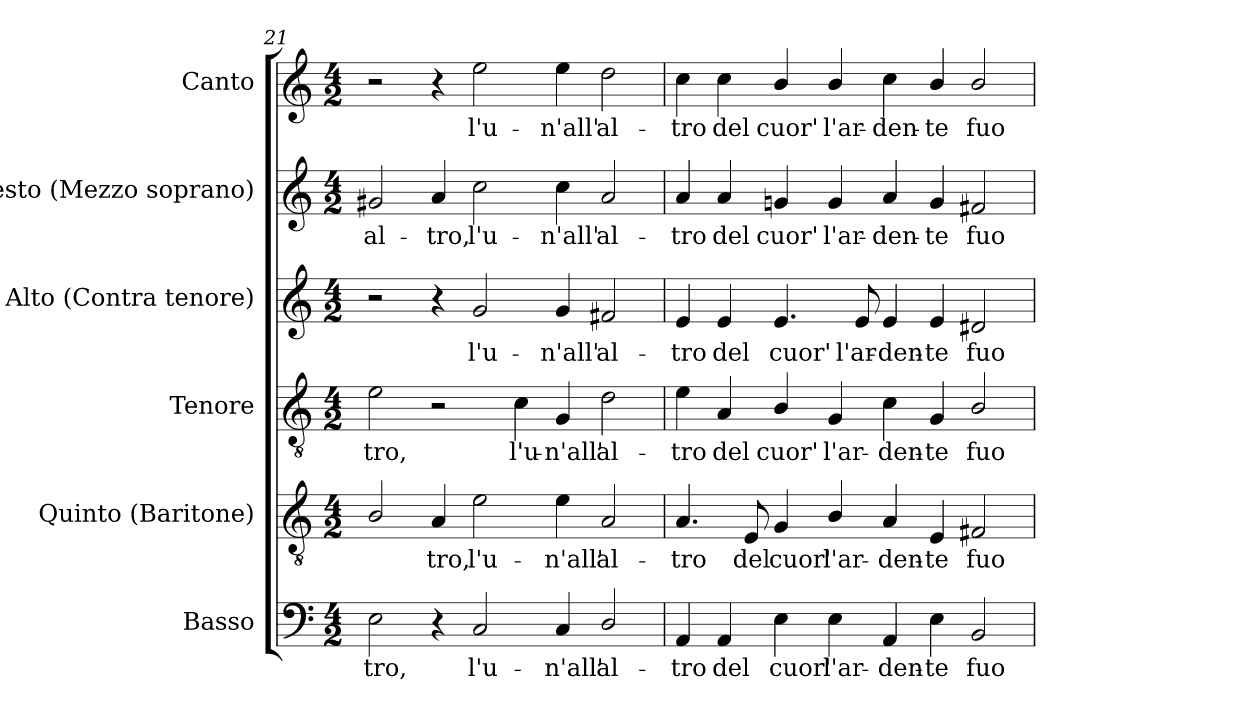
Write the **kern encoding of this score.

**kern	**text	**kern	**text	**kern	**text	**kern	**text	**kern	**text	**kern	**text
*part6	*part6	*part5	*part5	*part4	*part4	*part3	*part3	*part2	*part2	*part1	*part1
*staff6	*staff6	*staff5	*staff5	*staff4	*staff4	*staff3	*staff3	*staff2	*staff2	*staff1	*staff1
*I"Basso	*	*I"Quinto (Baritone)	*	*I"Tenore	*	*I"Alto (Contra tenore)	*	*I"Sesto (Mezzo soprano)	*	*I"Canto	*
*I'B.	*	*	*	*I'T.	*	*I'A.	*	*	*	*I'C.	*
!!LO:LB:g=z
*clefF4	*	*clefGv2	*	*clefGv2	*	*clefG2	*	*clefG2	*	*clefG2	*
*	*	*ITrd7c12	*	*ITrd7c12	*	*	*	*	*	*	*
*k[]	*	*k[]	*	*k[]	*	*k[]	*	*k[]	*	*k[]	*
*M4/2	*	*M4/2	*	*M4/2	*	*M4/2	*	*M4/2	*	*M4/2	*
=21	=21	=21	=21	=21	=21	=21	=21	=21	=21	=21	=21
!	!LO:LY:b:color=#000000	!	!	!	!	!	!	!	!	!	!
!	!	!	!	!	!LO:LY:b:color=#000000	!	!	!	!	!	!
!	!	!	!	!	!	!	!	!	!LO:LY:b:color=#000000	!	!
2Ei\	-tro,	2BBi/	.	2Ei\	-tro,	2r	.	2g#Xi/	al-	2r	.
!	!	!	!LO:LY:b:color=#000000	!	!	!	!	!	!	!	!
!	!	!	!	!	!	!	!	!	!LO:LY:b:color=#000000	!	!
4r	.	4AAi/	-tro,	2r	.	4r	.	4ai/	-tro,	4r	.
!	!LO:LY:b:color=#000000	!	!	!	!	!	!	!	!	!	!
!	!	!	!LO:LY:b:color=#000000	!	!	!	!	!	!	!	!
!	!	!	!	!	!	!	!LO:LY:b:color=#000000	!	!	!	!
!	!	!	!	!	!	!	!	!	!LO:LY:b:color=#000000	!	!
!	!	!	!	!	!	!	!	!	!	!	!LO:LY:b:color=#000000
2Ci/	l'u-	2Ei\	l'u-	.	.	2gi/	l'u-	2cci\	l'u-	2eei\	l'u-
!	!	!	!	!	!LO:LY:b:color=#000000	!	!	!	!	!	!
.	.	.	.	4Ci\	l'u-	.	.	.	.	.	.
!	!LO:LY:b:color=#000000	!	!	!	!	!	!	!	!	!	!
!	!	!	!LO:LY:b:color=#000000	!	!	!	!	!	!	!	!
!	!	!	!	!	!LO:LY:b:color=#000000	!	!	!	!	!	!
!	!	!	!	!	!	!	!LO:LY:b:color=#000000	!	!	!	!
!	!	!	!	!	!	!	!	!	!LO:LY:b:color=#000000	!	!
!	!	!	!	!	!	!	!	!	!	!	!LO:LY:b:color=#000000
4Ci/	-n'all'	4Ei\	-n'all'	4GGi/	-n'all'	4gi/	-n'all'	4cci\	-n'all'	4eei\	-n'all'
!	!LO:LY:b:color=#000000	!	!	!	!	!	!	!	!	!	!
!	!	!	!LO:LY:b:color=#000000	!	!	!	!	!	!	!	!
!	!	!	!	!	!LO:LY:b:color=#000000	!	!	!	!	!	!
!	!	!	!	!	!	!	!LO:LY:b:color=#000000	!	!	!	!
!	!	!	!	!	!	!	!	!	!LO:LY:b:color=#000000	!	!
!	!	!	!	!	!	!	!	!	!	!	!LO:LY:b:color=#000000
2Di/	al-	2AAi/	al-	2Di\	al-	2f#Xi/	al-	2ai/	al-	2ddi\	al-
=22	=22	=22	=22	=22	=22	=22	=22	=22	=22	=22	=22
!	!LO:LY:b:color=#000000	!	!	!	!	!	!	!	!	!	!
!	!	!	!LO:LY:b:color=#000000	!	!	!	!	!	!	!	!
!	!	!	!	!	!LO:LY:b:color=#000000	!	!	!	!	!	!
!	!	!	!	!	!	!	!LO:LY:b:color=#000000	!	!	!	!
!	!	!	!	!	!	!	!	!	!LO:LY:b:color=#000000	!	!
!	!	!	!	!	!	!	!	!	!	!	!LO:LY:b:color=#000000
4AAi/	-tro	4.AAi/	-tro	4Ei\	-tro	4ei/	-tro	4ai/	-tro	4cci\	-tro
!	!LO:LY:b:color=#000000	!	!	!	!	!	!	!	!	!	!
!	!	!	!	!	!LO:LY:b:color=#000000	!	!	!	!	!	!
!	!	!	!	!	!	!	!LO:LY:b:color=#000000	!	!	!	!
!	!	!	!	!	!	!	!	!	!LO:LY:b:color=#000000	!	!
!	!	!	!	!	!	!	!	!	!	!	!LO:LY:b:color=#000000
4AAi/	del	.	.	4AAi/	del	4ei/	del	4ai/	del	4cci\	del
!	!	!	!LO:LY:b:color=#000000	!	!	!	!	!	!	!	!
.	.	8EEi/	del	.	.	.	.	.	.	.	.
!	!LO:LY:b:color=#000000	!	!	!	!	!	!	!	!	!	!
!	!	!	!LO:LY:b:color=#000000	!	!	!	!	!	!	!	!
!	!	!	!	!	!LO:LY:b:color=#000000	!	!	!	!	!	!
!	!	!	!	!	!	!	!LO:LY:b:color=#000000	!	!	!	!
!	!	!	!	!	!	!	!	!	!LO:LY:b:color=#000000	!	!
!	!	!	!	!	!	!	!	!	!	!	!LO:LY:b:color=#000000
4Ei\	cuor'	4GGi/	cuor'	4BBi/	cuor'	4.ei/	cuor'	4gni/	cuor'	4bi/	cuor'
!	!LO:LY:b:color=#000000	!	!	!	!	!	!	!	!	!	!
!	!	!	!LO:LY:b:color=#000000	!	!	!	!	!	!	!	!
!	!	!	!	!	!LO:LY:b:color=#000000	!	!	!	!	!	!
!	!	!	!	!	!	!	!	!	!LO:LY:b:color=#000000	!	!
!	!	!	!	!	!	!	!	!	!	!	!LO:LY:b:color=#000000
4Ei\	l'ar-	4BBi/	l'ar-	4GGi/	l'ar-	.	.	4gi/	l'ar-	4bi/	l'ar-
!	!	!	!	!	!	!	!LO:LY:b:color=#000000	!	!	!	!
.	.	.	.	.	.	8ei/	l'ar-	.	.	.	.
!	!LO:LY:b:color=#000000	!	!	!	!	!	!	!	!	!	!
!	!	!	!LO:LY:b:color=#000000	!	!	!	!	!	!	!	!
!	!	!	!	!	!LO:LY:b:color=#000000	!	!	!	!	!	!
!	!	!	!	!	!	!	!LO:LY:b:color=#000000	!	!	!	!
!	!	!	!	!	!	!	!	!	!LO:LY:b:color=#000000	!	!
!	!	!	!	!	!	!	!	!	!	!	!LO:LY:b:color=#000000
4AAi/	-den-	4AAi/	-den-	4Ci\	-den-	4ei/	-den-	4ai/	-den-	4cci\	-den-
!	!LO:LY:b:color=#000000	!	!	!	!	!	!	!	!	!	!
!	!	!	!LO:LY:b:color=#000000	!	!	!	!	!	!	!	!
!	!	!	!	!	!LO:LY:b:color=#000000	!	!	!	!	!	!
!	!	!	!	!	!	!	!LO:LY:b:color=#000000	!	!	!	!
!	!	!	!	!	!	!	!	!	!LO:LY:b:color=#000000	!	!
!	!	!	!	!	!	!	!	!	!	!	!LO:LY:b:color=#000000
4Ei\	-te	4EEi/	-te	4GGi/	-te	4ei/	-te	4gi/	-te	4bi/	-te
!	!LO:LY:b:color=#000000	!	!	!	!	!	!	!	!	!	!
!	!	!	!LO:LY:b:color=#000000	!	!	!	!	!	!	!	!
!	!	!	!	!	!LO:LY:b:color=#000000	!	!	!	!	!	!
!	!	!	!	!	!	!	!LO:LY:b:color=#000000	!	!	!	!
!	!	!	!	!	!	!	!	!	!LO:LY:b:color=#000000	!	!
!	!	!	!	!	!	!	!	!	!	!	!LO:LY:b:color=#000000
2BBi/	fuo-	2FF#Xi/	fuo-	2BBi/	fuo-	2d#Xi/	fuo-	2f#Xi/	fuo-	2bi/	fuo-
=	=	=	=	=	=	=	=	=	=	=	=
*-	*-	*-	*-	*-	*-	*-	*-	*-	*-	*-	*-
